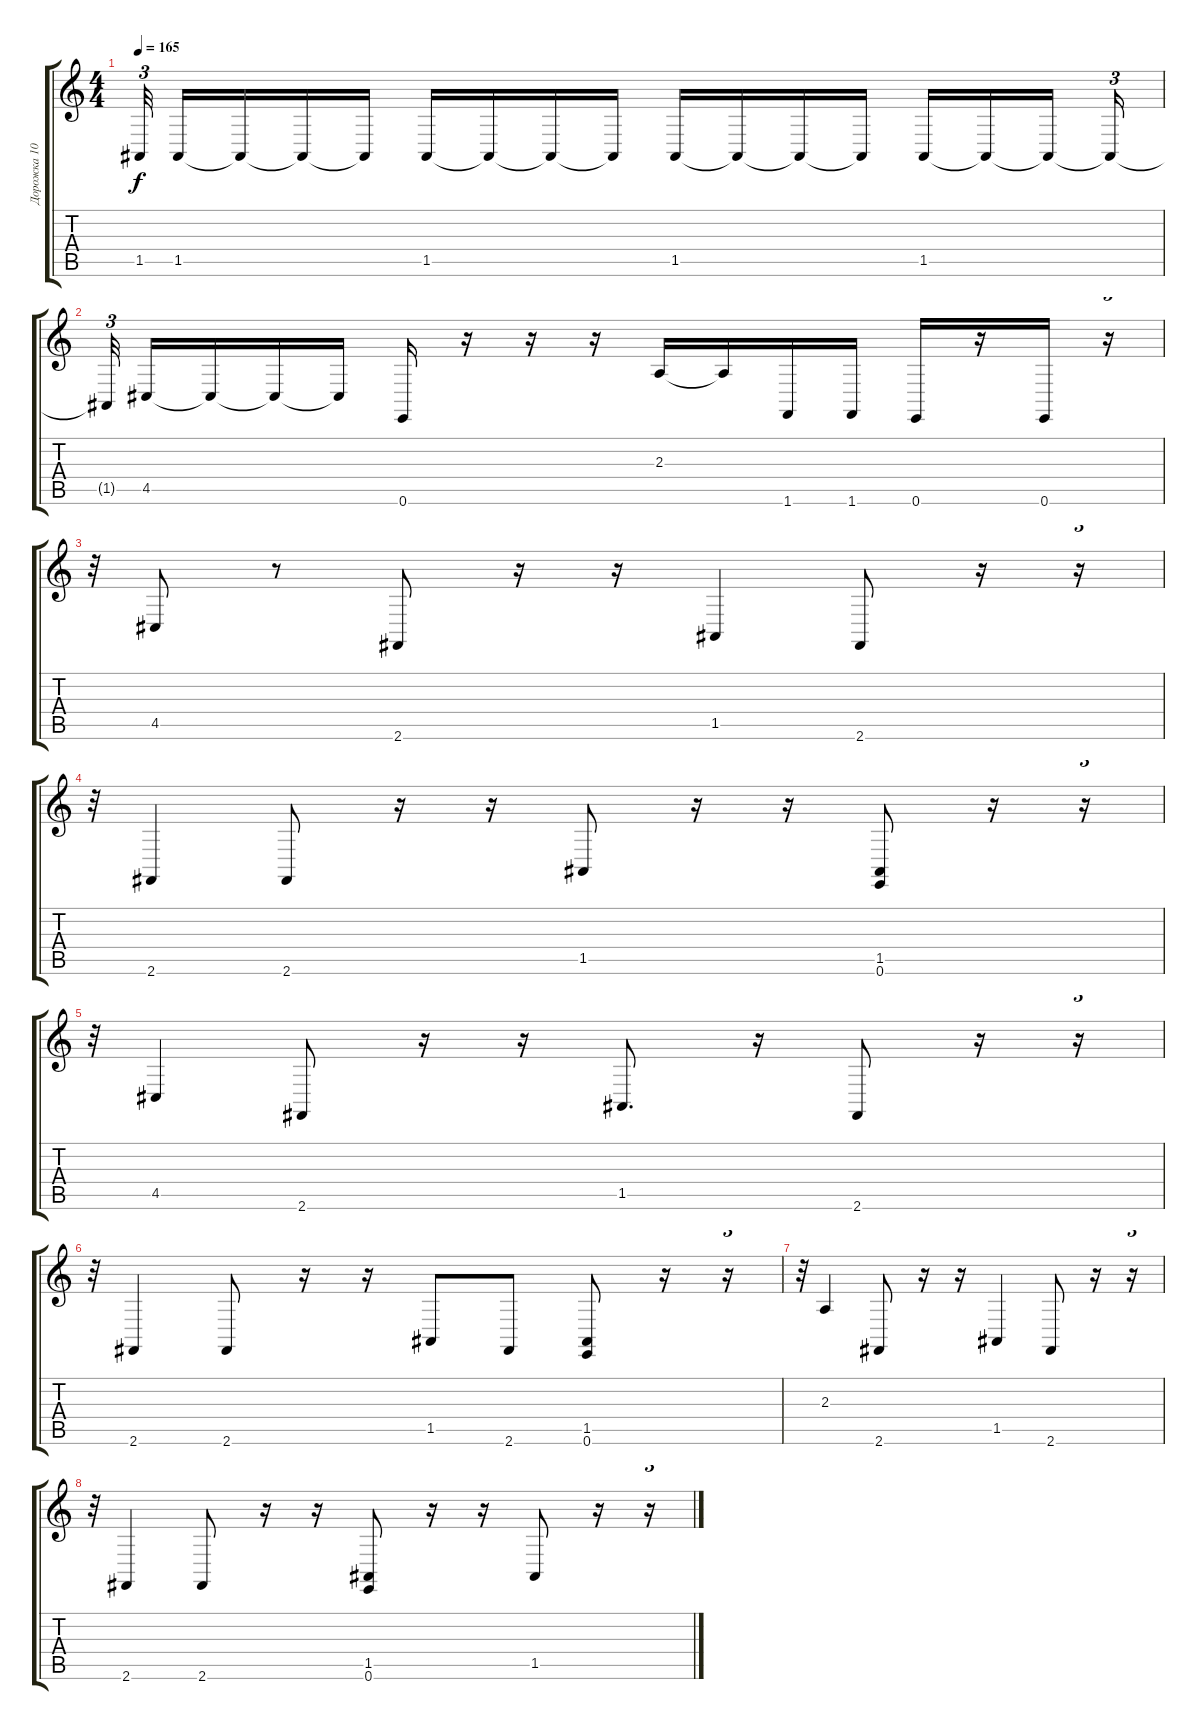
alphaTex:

\track ("Дорожка 10" "Дорожка 10") {instrument brightacousticpiano}
\staff {score tabs}
\tuning (E4 B3 G3 D3 A2 E2) {hide}
\ts (4 4)
\tempo 165
\clef g2
\ks c
1.5{t}.32{tu (3 2) dy f beam splitsecondary} 1.5.16 1.5{t}.16 1.5{t}.16 1.5{t}.16 1.5.16 1.5{t}.16 1.5{t}.16 1.5{t}.16 1.5.16 1.5{t}.16 1.5{t}.16 1.5{t}.16 1.5.16 1.5{t}.16 1.5{t}.16{beam splitsecondary} 1.5{t}.16{tu (3 2)} |
1.5{t}.32{tu (3 2) beam splitsecondary} 4.5.16 4.5{t}.16 4.5{t}.16 4.5{t}.16 0.6.16 r.16 r.16 r.16 2.3.16 2.3{t}.16 1.6.16 1.6.16 0.6.16 r.16 0.6.16 r.16{tu (3 2)} |
r.32{tu (3 2)} 4.5.8 r.8 2.6.8 r.16 r.16 1.5.4 2.6.8 r.16 r.16{tu (3 2)} |
r.32{tu (3 2)} 2.6.4 2.6.8 r.16 r.16 1.5.8 r.16 r.16 (1.5 0.6).8 r.16 r.16{tu (3 2)} |
r.32{tu (3 2)} 4.5.4 2.6.8 r.16 r.16 1.5.8{d} r.16 2.6.8 r.16 r.16{tu (3 2)} |
r.32{tu (3 2)} 2.6.4 2.6.8 r.16 r.16 1.5.8 2.6.8 (1.5 0.6).8 r.16 r.16{tu (3 2)} |
r.32{tu (3 2)} 2.3.4 2.6.8 r.16 r.16 1.5.4 2.6.8 r.16 r.16{tu (3 2)} |
r.32{tu (3 2)} 2.6.4 2.6.8 r.16 r.16 (1.5 0.6).8 r.16 r.16 1.5.8 r.16 r.16{tu (3 2)}
